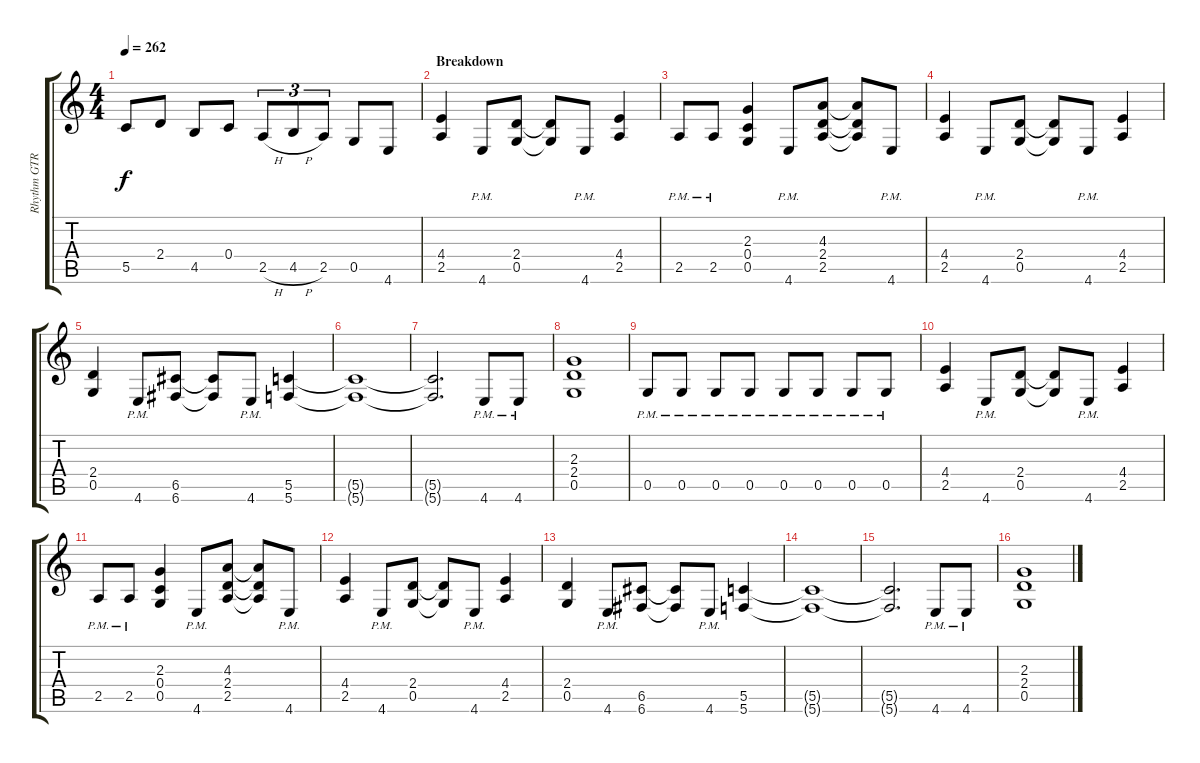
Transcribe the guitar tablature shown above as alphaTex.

\track ("Rhythm GTR 1" "Rhythm GTR") {instrument overdrivenguitar}
\staff {score tabs}
\tuning (D4 A3 F3 C3 G2 C2) {hide}
\ts (4 4)
\tempo 262
\clef g2
\ks aminor
5.5.8{dy f} 2.4.8 4.5.8 0.4.8 2.5{h}.8{tu (3 2)} 4.5{h}.8{tu (3 2)} 2.5.8{tu (3 2)} 0.5.8 4.6.8 |
\section ("" "Breakdown")
(4.4 2.5).4 4.6{pm}.8 (2.4 0.5).8 (2.4{t} 0.5{t}).8 4.6{pm}.8 (4.4 2.5).4 |
2.5{pm}.8 2.5{pm}.8 (2.3 0.4 0.5).4 4.6{pm}.8 (4.3 2.4 2.5).8 (4.3{t} 2.4{t} 2.5{t}).8 4.6{pm}.8 |
(4.4 2.5).4 4.6{pm}.8 (2.4 0.5).8 (2.4{t} 0.5{t}).8 4.6{pm}.8 (4.4 2.5).4 |
(2.4 0.5).4 4.6{pm}.8 (6.5 6.6).8 (6.5{t} 6.6{t}).8 4.6{pm}.8 (5.5 5.6).4 |
(5.5{t} 5.6{t}).1 |
(5.5{t} 5.6{t}).2{d} 4.6{pm}.8 4.6{pm}.8 |
(2.3 2.4 0.5).1 |
0.5{pm}.8 0.5{pm}.8 0.5{pm}.8 0.5{pm}.8 0.5{pm}.8 0.5{pm}.8 0.5{pm}.8 0.5{pm}.8 |
(4.4 2.5).4 4.6{pm}.8 (2.4 0.5).8 (2.4{t} 0.5{t}).8 4.6{pm}.8 (4.4 2.5).4 |
2.5{pm}.8 2.5{pm}.8 (2.3 0.4 0.5).4 4.6{pm}.8 (4.3 2.4 2.5).8 (4.3{t} 2.4{t} 2.5{t}).8 4.6{pm}.8 |
(4.4 2.5).4 4.6{pm}.8 (2.4 0.5).8 (2.4{t} 0.5{t}).8 4.6{pm}.8 (4.4 2.5).4 |
(2.4 0.5).4 4.6{pm}.8 (6.5 6.6).8 (6.5{t} 6.6{t}).8 4.6{pm}.8 (5.5 5.6).4 |
(5.5{t} 5.6{t}).1 |
(5.5{t} 5.6{t}).2{d} 4.6{pm}.8 4.6{pm}.8 |
(2.3 2.4 0.5).1
